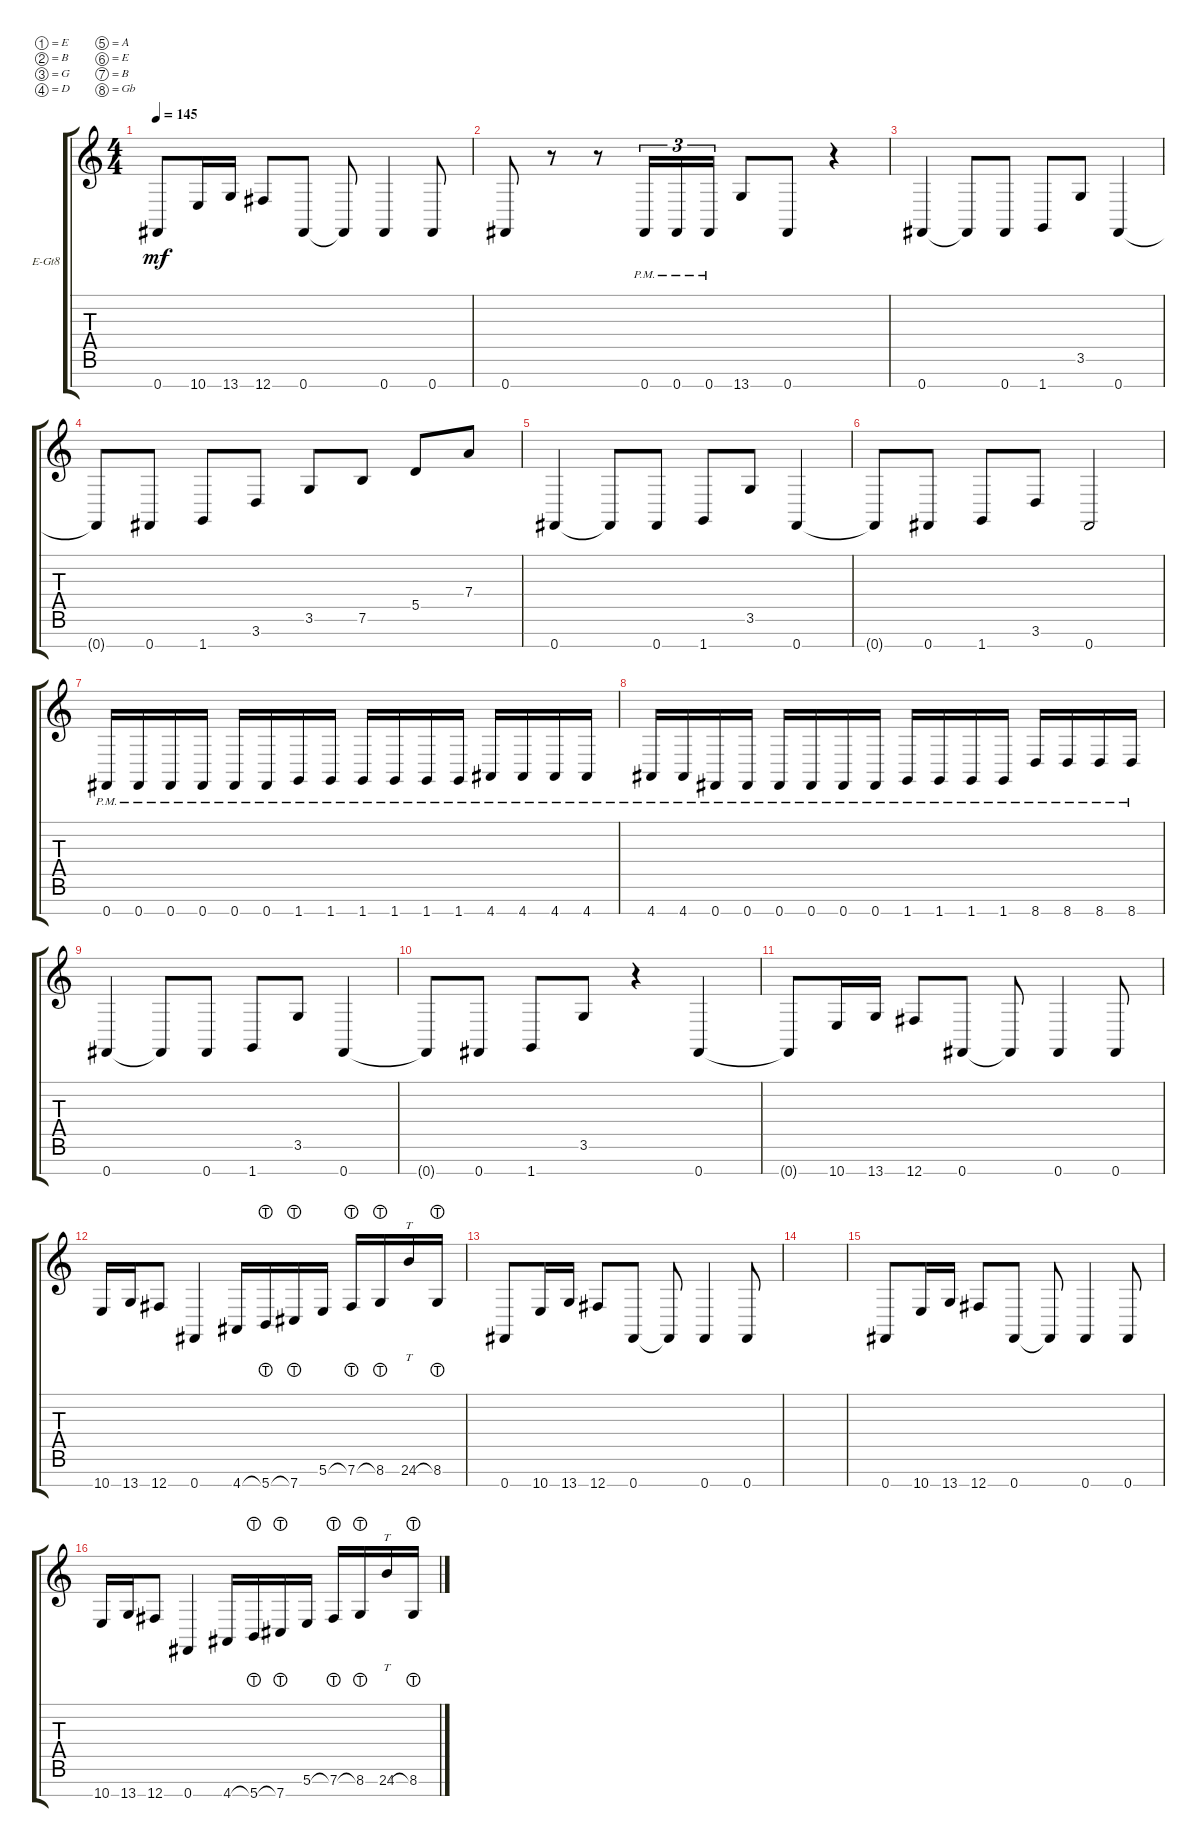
\bracketExtendMode groupsimilarinstruments
\firstSystemTrackNameOrientation horizontal
\otherSystemsTrackNameOrientation horizontal
\track ("Electric Guitar" "E-Gt8") {instrument distortionguitar}
\staff {score tabs}
\tuning (E4 B3 G3 D3 A2 E2 B1 Gb1)
\ts (4 4)
\tempo 145
\clef g2
\scale
0.333333
\ks c
0.8.8{dy mf} 10.8.16 13.8.16 12.8.8 0.8.8 0.8{t}.8 0.8.4 0.8.8 |
\scale
0.333333 0.8.8 r.8 r.8 0.8{pm}.16{tu (3 2)} 0.8{pm}.16{tu (3 2)} 0.8{pm}.16{tu (3 2)} 13.8.8 0.8.8 r.4 |
\scale
0.333333 0.8.4 0.8{t}.8 0.8.8 1.8.8 3.6.8 0.8.4 |
\scale
0.333333 0.8{t}.8 0.8.8 1.8.8 3.7.8 3.6.8 7.6.8 5.5.8 7.4.8 |
\scale
0.333333 0.8.4 0.8{t}.8 0.8.8 1.8.8 3.6.8 0.8.4 |
\scale
0.333333 0.8{t}.8 0.8.8 1.8.8 3.7.8 0.8.2 |
\scale
0.333333 0.8{pm}.16 0.8{pm}.16 0.8{pm}.16 0.8{pm}.16 0.8{pm}.16 0.8{pm}.16 1.8{pm}.16 1.8{pm}.16 1.8{pm}.16 1.8{pm}.16 1.8{pm}.16 1.8{pm}.16 4.8{pm}.16 4.8{pm}.16 4.8{pm}.16 4.8{pm}.16 |
\scale
0.333333 4.8{pm}.16 4.8{pm}.16 0.8{pm}.16 0.8{pm}.16 0.8{pm}.16 0.8{pm}.16 0.8{pm}.16 0.8{pm}.16 1.8{pm}.16 1.8{pm}.16 1.8{pm}.16 1.8{pm}.16 8.8{pm}.16 8.8{pm}.16 8.8{pm}.16 8.8{pm}.16 |
\scale
0.333333 0.8.4 0.8{t}.8 0.8.8 1.8.8 3.6.8 0.8.4 |
\scale
0.333333 0.8{t}.8 0.8.8 1.8.8 3.6.8 r.4 0.8.4 |
\scale
0.333333 0.8{t}.8 10.8.16 13.8.16 12.8.8 0.8.8 0.8{t}.8 0.8.4 0.8.8 |
\scale
0.333333 10.8.16 13.8.16 12.8.8 0.8.4 4.8.16 5.8{lht}.16 7.8{lht}.16 5.7.16 7.7{lht}.16 8.7{lht}.16 24.7.16{tt} 8.7{lht}.16 |
\scale
0.333333 0.8.8 10.8.16 13.8.16 12.8.8 0.8.8 0.8{t}.8 0.8.4 0.8.8 |
\scale
0.333333 |
\scale
0.333333 0.8.8 10.8.16 13.8.16 12.8.8 0.8.8 0.8{t}.8 0.8.4 0.8.8 |
\scale
0.333333 10.8.16 13.8.16 12.8.8 0.8.4 4.8.16 5.8{lht}.16 7.8{lht}.16 5.7.16 7.7{lht}.16 8.7{lht}.16 24.7.16{tt} 8.7{lht}.16
